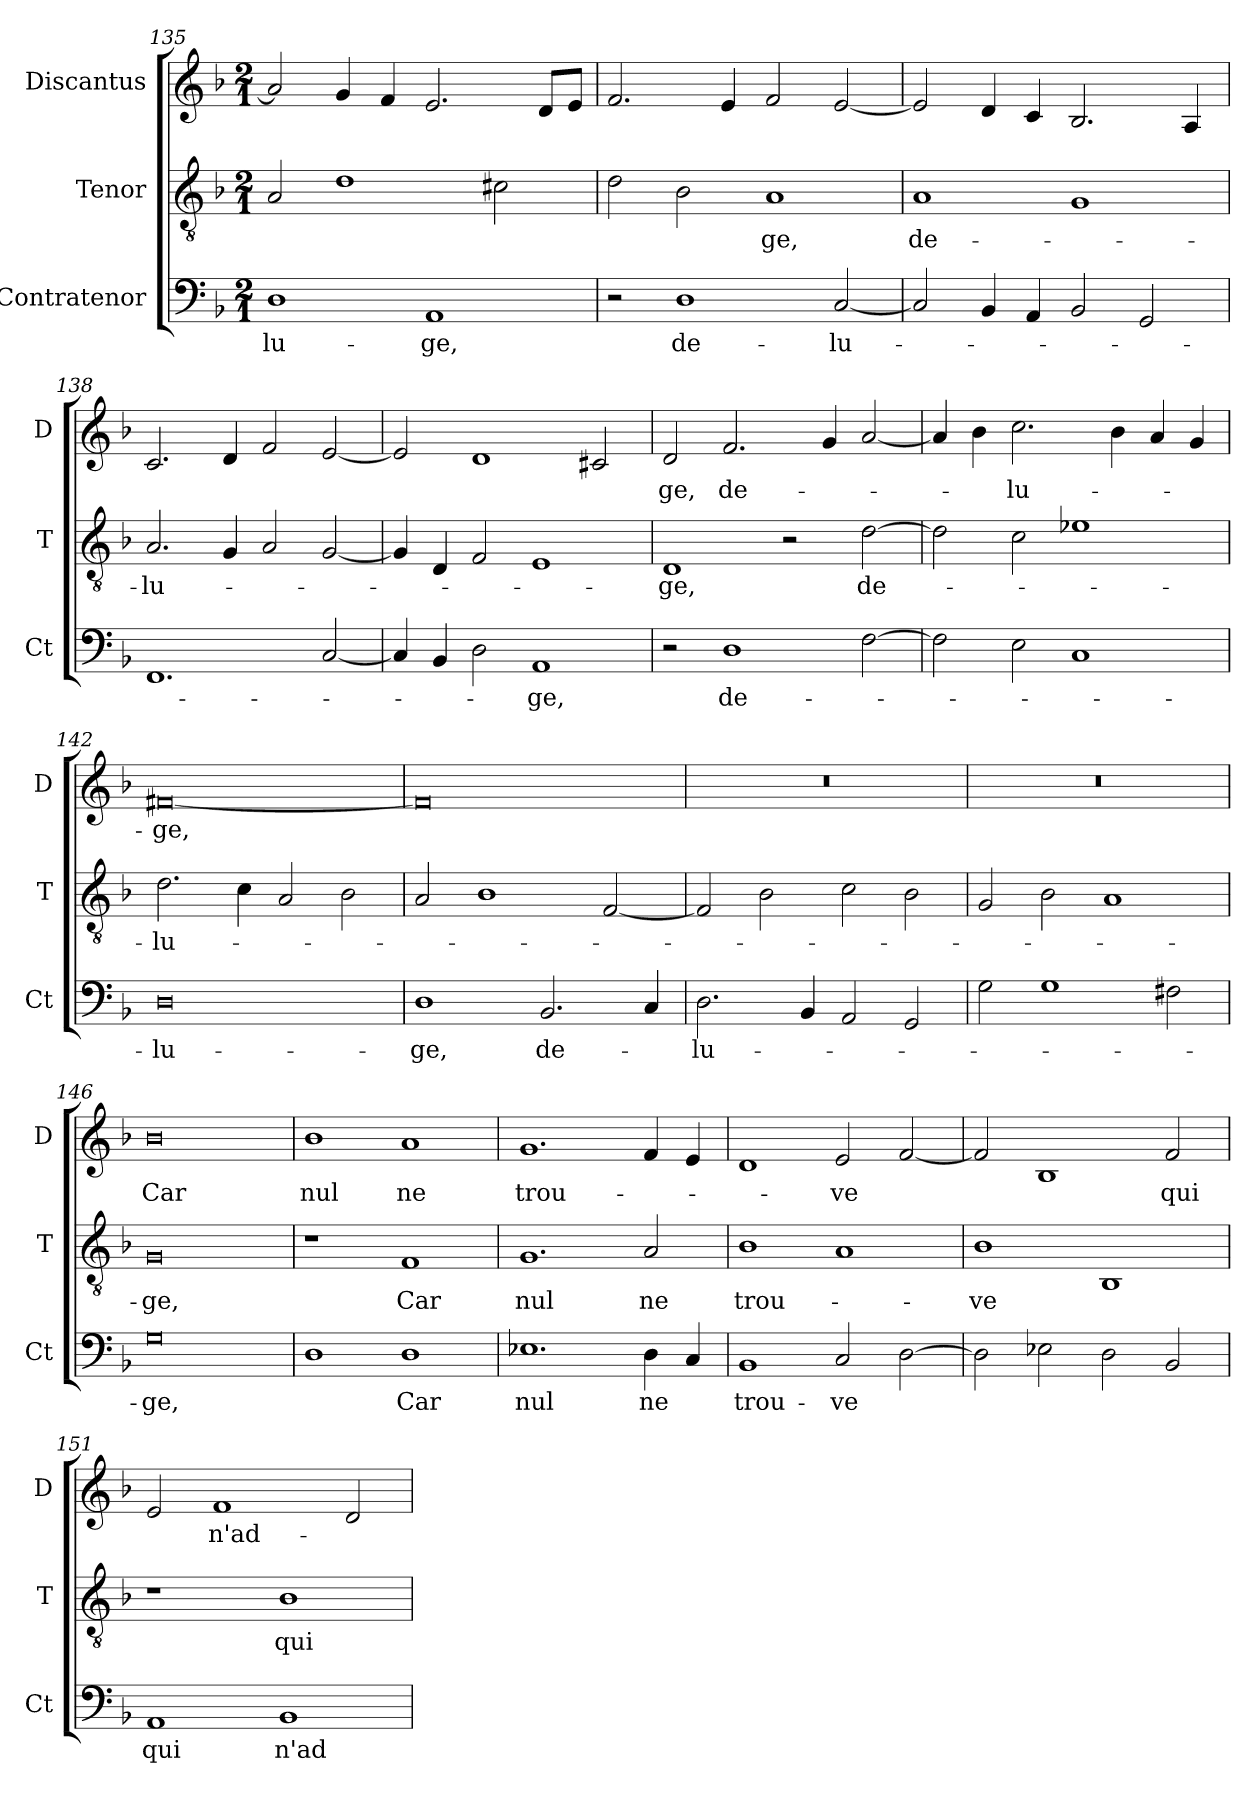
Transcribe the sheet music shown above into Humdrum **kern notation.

**kern	**text	**kern	**text	**kern	**text
*part3	*part3	*part2	*part2	*part1	*part1
*staff3	*staff3	*staff2	*staff2	*staff1	*staff1
*I"Contratenor	*	*I"Tenor	*	*I"Discantus	*
*I'Ct	*	*I'T	*	*I'D	*
*clefF4	*	*clefGv2	*	*clefG2	*
*k[b-]	*	*k[b-]	*	*k[b-]	*
*M2/1	*	*M2/1	*	*M2/1	*
=135	=135	=135	=135	=135	=135
1D	-lu-	2A/	.	2a/]	.
.	.	1d	.	4g/	.
.	.	.	.	4f/	.
1AA	-ge,	.	.	2.e/	.
.	.	2c#X\	.	.	.
.	.	.	.	8d/L	.
.	.	.	.	8e/J	.
=136	=136	=136	=136	=136	=136
2r	.	2d\	.	2.f/	.
1D	de-	2B-\	.	.	.
.	.	.	.	4e/	.
.	.	1A	-ge,	2f/	.
[2C/	-lu-	.	.	[2e/	.
=137	=137	=137	=137	=137	=137
2C/]	.	1A	de-	2e/]	.
4BB-/	.	.	.	4d/	.
4AA/	.	.	.	4c/	.
2BB-/	.	1G	.	2.B-/	.
2GG/	.	.	.	.	.
.	.	.	.	4A/	.
=138	=138	=138	=138	=138	=138
1.FF	.	2.A/	-lu-	2.c/	.
.	.	4G/	.	4d/	.
.	.	2A/	.	2f/	.
[2C/	.	[2G/	.	[2e/	.
=139	=139	=139	=139	=139	=139
4C/]	.	4G/]	.	2e/]	.
4BB-/	.	4D/	.	.	.
2D\	.	2F/	.	1d	.
1AA	-ge,	1E	.	.	.
.	.	.	.	2c#X/	.
=140	=140	=140	=140	=140	=140
2r	.	1D	-ge,	2d/	-ge,
1D	de-	.	.	2.f/	de-
.	.	2r	.	.	.
.	.	.	.	4g/	.
[2F\	.	[2d\	de-	[2a/	.
=141	=141	=141	=141	=141	=141
2F\]	.	2d\]	.	4a/]	.
.	.	.	.	4b-\	.
2E\	.	2c\	.	2.cc\	-lu-
1C	.	1e-X	.	.	.
.	.	.	.	4b-\	.
.	.	.	.	4a/	.
.	.	.	.	4g/	.
=142	=142	=142	=142	=142	=142
0D	-lu-	2.d\	-lu-	[0f#X	-ge,
.	.	4c\	.	.	.
.	.	2A/	.	.	.
.	.	2B-\	.	.	.
=143	=143	=143	=143	=143	=143
1D	-ge,	2A/	.	0f#]	.
.	.	1B-	.	.	.
2.BB-/	de-	.	.	.	.
.	.	[2F/	.	.	.
4C/	.	.	.	.	.
=144	=144	=144	=144	=144	=144
2.D\	-lu-	2F/]	.	0r	.
.	.	2B-\	.	.	.
4BB-/	.	.	.	.	.
2AA/	.	2c\	.	.	.
2GG/	.	2B-\	.	.	.
=145	=145	=145	=145	=145	=145
2G\	.	2G/	.	0r	.
1G	.	2B-\	.	.	.
.	.	1A	.	.	.
2F#X\	.	.	.	.	.
=146	=146	=146	=146	=146	=146
0G	-ge,	0G	-ge,	0b-	Car
=147	=147	=147	=147	=147	=147
1D	.	1r	.	1b-	nul
1D	Car	1F	Car	1a	ne
=148	=148	=148	=148	=148	=148
1.E-X	nul	1.G	nul	1.g	trou-
4D\	ne	2A/	ne	4f/	.
4C/	.	.	.	4e/	.
=149	=149	=149	=149	=149	=149
1BB-	trou-	1B-	trou-	1d	.
2C/	-ve	1A	.	2e/	-ve
[2D\	.	.	.	[2f/	.
=150	=150	=150	=150	=150	=150
2D\]	.	1B-	-ve	2f/]	.
2E-X\	.	.	.	1B-	.
2D\	.	1BB-	.	.	.
2BB-/	.	.	.	2f/	qui
=151	=151	=151	=151	=151	=151
1AA	qui	1r	.	2e/	.
.	.	.	.	1f	n'ad-
1BB-	n'ad-	1B-	qui	.	.
.	.	.	.	2d/	.
=	=	=	=	=	=
*-	*-	*-	*-	*-	*-
